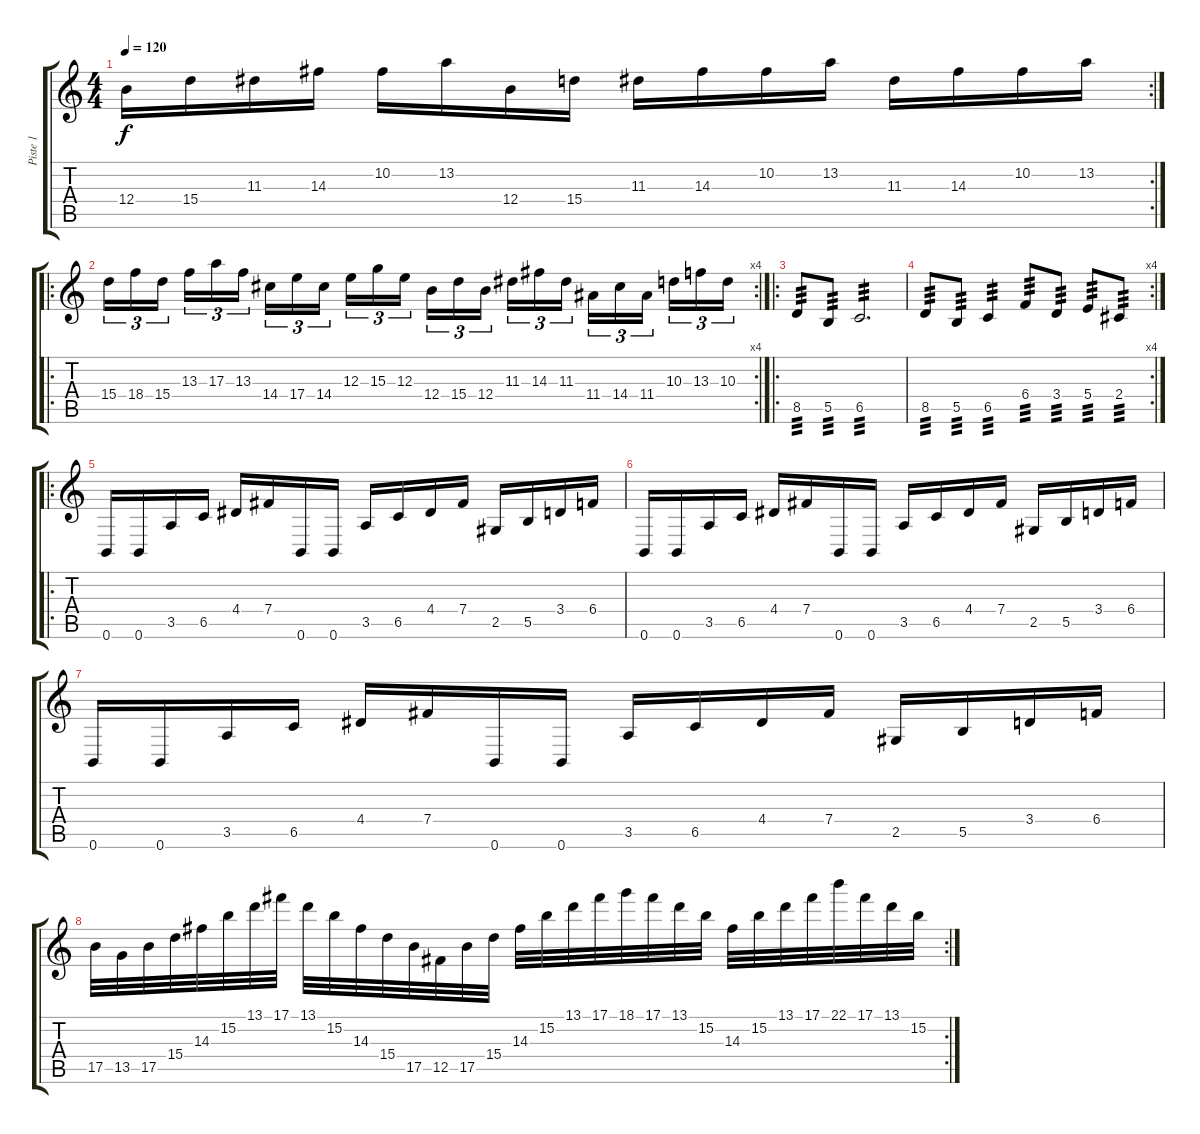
\track ("Piste 1" "Piste 1") {instrument distortionguitar}
\staff {score tabs}
\tuning (Db4 Ab3 E3 B2 Gb2 B1) {hide}
\rc 2
\ts (4 4)
\tempo 120
\clef g2
\ks c
12.4.16{dy f} 15.4.16 11.3.16 14.3.16 10.2.16 13.2.16 12.4.16 15.4.16 11.3.16 14.3.16 10.2.16 13.2.16 11.3.16 14.3.16 10.2.16 13.2.16 |
\ro
\rc 4
15.4.16{tu (3 2)} 18.4.16{tu (3 2)} 15.4.16{tu (3 2) beam splitsecondary} 13.3.16{tu (3 2)} 17.3.16{tu (3 2)} 13.3.16{tu (3 2)} 14.4.16{tu (3 2)} 17.4.16{tu (3 2)} 14.4.16{tu (3 2) beam splitsecondary} 12.3.16{tu (3 2)} 15.3.16{tu (3 2)} 12.3.16{tu (3 2)} 12.4.16{tu (3 2)} 15.4.16{tu (3 2)} 12.4.16{tu (3 2) beam splitsecondary} 11.3.16{tu (3 2)} 14.3.16{tu (3 2)} 11.3.16{tu (3 2)} 11.4.16{tu (3 2)} 14.4.16{tu (3 2)} 11.4.16{tu (3 2) beam splitsecondary} 10.3.16{tu (3 2)} 13.3.16{tu (3 2)} 10.3.16{tu (3 2)} |
\ro
8.5.8{tp 3} 5.5.8{tp 3} 6.5.2{d tp 3} |
\rc 4
8.5.8{tp 3} 5.5.8{tp 3} 6.5.4{tp 3} 6.4.8{tp 3} 3.4.8{tp 3} 5.4.8{tp 3} 2.4.8{tp 3} |
\ro
0.6.16 0.6.16 3.5.16 6.5.16 4.4.16 7.4.16 0.6.16 0.6.16 3.5.16 6.5.16 4.4.16 7.4.16 2.5.16 5.5.16 3.4.16 6.4.16 |
0.6.16 0.6.16 3.5.16 6.5.16 4.4.16 7.4.16 0.6.16 0.6.16 3.5.16 6.5.16 4.4.16 7.4.16 2.5.16 5.5.16 3.4.16 6.4.16 |
0.6.16 0.6.16 3.5.16 6.5.16 4.4.16 7.4.16 0.6.16 0.6.16 3.5.16 6.5.16 4.4.16 7.4.16 2.5.16 5.5.16 3.4.16 6.4.16 |
\rc 2
17.5.32 13.5.32 17.5.32 15.4.32 14.3.32 15.2.32 13.1.32 17.1.32 13.1.32 15.2.32 14.3.32 15.4.32 17.5.32 12.5.32 17.5.32 15.4.32 14.3.32 15.2.32 13.1.32 17.1.32 18.1.32 17.1.32 13.1.32 15.2.32 14.3.32 15.2.32 13.1.32 17.1.32 22.1.32 17.1.32 13.1.32 15.2.32
